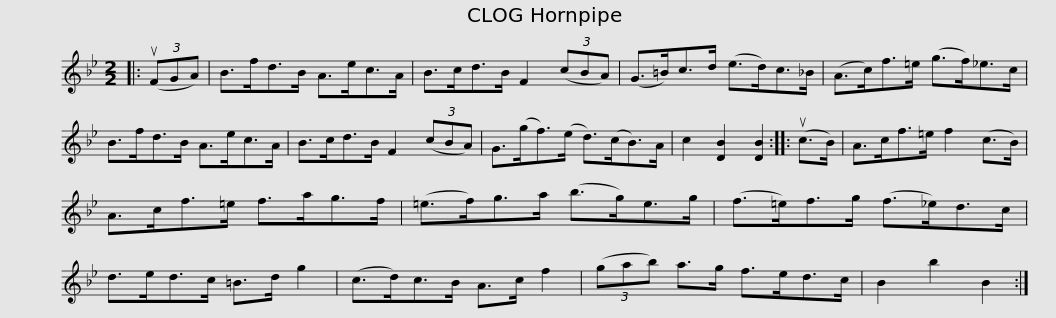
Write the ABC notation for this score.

X:1
L:1/8
M:2/2
I:linebreak $
K:Bb
V:1 treble
V:1
|: (3(uFGA) | B>fd>B A>ec>A | B>cd>B F2 (3(cBA) | (G>=B)c>d (e>d)c>_B | (A>c)f>=e (g>f)_e>c |$ %5
 B>fd>B A>ec>A | B>cd>B F2 (3(cBA) | G>(gf>)(e d>)(cB>)A | c2 [DB]2 [DB]2 :: (uc>B) | %10
 A>cf>=e f2 (c>B) |$ A>cf>=e f>ag>f | (=e>f)g>a (b>g)e>g | (f>=e)f>g (f>_e)d>c | d>ed>c =B>d g2 |$ %15
 (c>d)c>B A>c f2 | (3(gab) a>g f>ed>c | B2 b2 B2 :| %18
